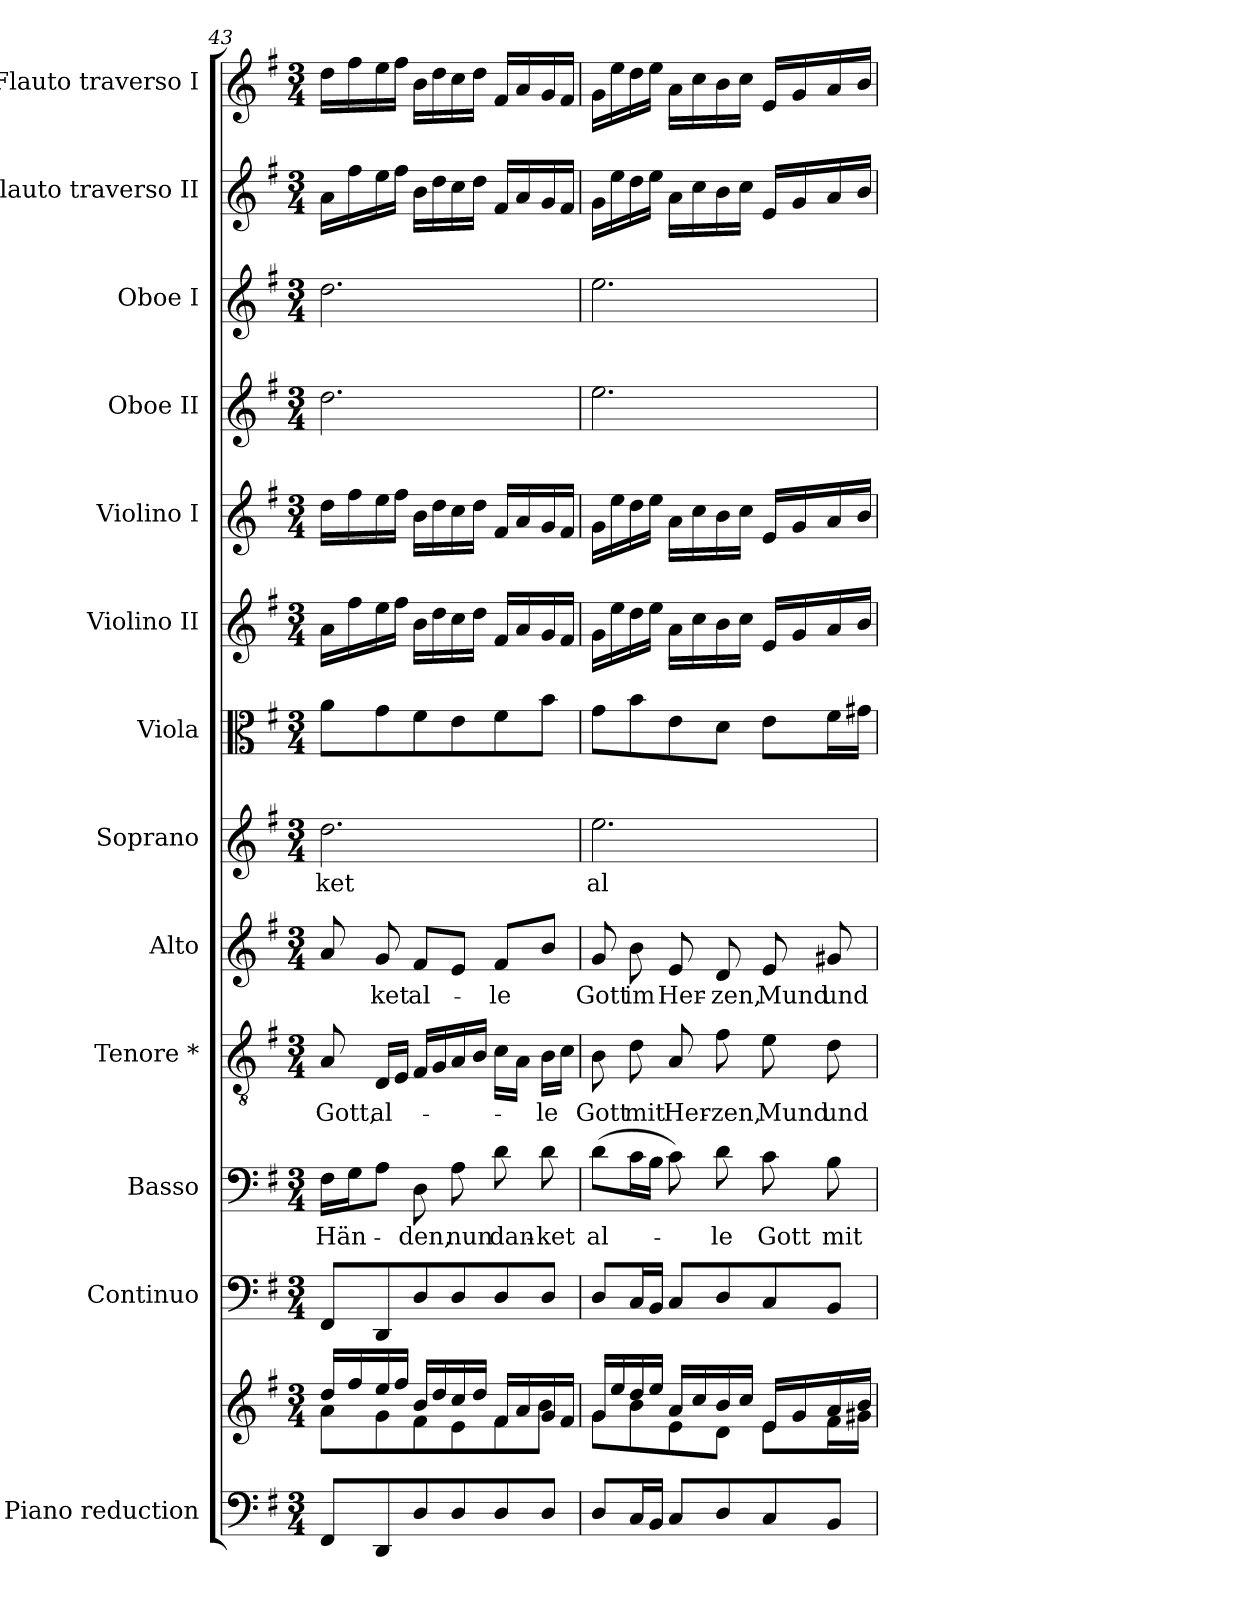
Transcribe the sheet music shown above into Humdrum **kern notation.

**kern	**kern	**kern	**kern	**text	**kern	**text	**kern	**text	**kern	**text	**kern	**kern	**kern	**kern	**kern	**kern	**kern
*part13	*part13	*part12	*part11	*part11	*part10	*part10	*part9	*part9	*part8	*part8	*part7	*part6	*part5	*part4	*part3	*part2	*part1
*staff14	*staff13	*staff12	*staff11	*staff11	*staff10	*staff10	*staff9	*staff9	*staff8	*staff8	*staff7	*staff6	*staff5	*staff4	*staff3	*staff2	*staff1
*I"Piano reduction	*	*I"Continuo	*I"Basso	*	*I"Tenore *	*	*I"Alto	*	*I"Soprano	*	*I"Viola	*I"Violino II	*I"Violino I	*I"Oboe II	*I"Oboe I	*I"Flauto traverso II	*I"Flauto traverso I
*I'Pno	*	*	*	*	*	*	*	*	*	*	*I'Vla	*I'Vln	*I'Vln	*I'Ob	*I'Ob	*	*
!!LO:PB:g=z
*clefF4	*clefG2	*clefF4	*clefF4	*	*clefGv2	*	*clefG2	*	*clefG2	*	*clefC3	*clefG2	*clefG2	*clefG2	*clefG2	*clefG2	*clefG2
*k[f#]	*k[f#]	*k[f#]	*k[f#]	*	*k[f#]	*	*k[f#]	*	*k[f#]	*	*k[f#]	*k[f#]	*k[f#]	*k[f#]	*k[f#]	*k[f#]	*k[f#]
*M3/4	*M3/4	*M3/4	*M3/4	*	*M3/4	*	*M3/4	*	*M3/4	*	*M3/4	*M3/4	*M3/4	*M3/4	*M3/4	*M3/4	*M3/4
=43	=43	=43	=43	=43	=43	=43	=43	=43	=43	=43	=43	=43	=43	=43	=43	=43	=43
*	*^	*	*	*	*	*	*	*	*	*	*	*	*	*	*	*	*
!	!	!	!	!	!LO:LY:b	!	!LO:LY:b	!	!	!	!LO:LY:b	!	!	!	!	!	!	!
8FF#/L	16dd/LL	8a\L	8FF#/L	16F#\LL	Hän-	8A/	Gott,	8a/	.	2.dd\	-ket	8a\L	16a\LL	16dd\LL	2.dd\	2.dd\	16a\LL	16dd\LL
.	16ff#/	.	.	16G\J	.	.	.	.	.	.	.	.	16ff#\	16ff#\	.	.	16ff#\	16ff#\
!	!	!	!	!	!	!	!LO:LY:b	!	!LO:LY:b	!	!	!	!	!	!	!	!	!
8DD/	16ee/	8g\	8DD/	8A\J	.	16D/LL	al-	8g/	-ket	.	.	8g\	16ee\	16ee\	.	.	16ee\	16ee\
.	16ff#/JJ	.	.	.	.	16E/JJ	.	.	.	.	.	.	16ff#\JJ	16ff#\JJ	.	.	16ff#\JJ	16ff#\JJ
!	!	!	!	!	!LO:LY:b	!	!	!	!LO:LY:b	!	!	!	!	!	!	!	!	!
8D/	16b/LL	8f#\	8D/	8D\	-den,	16F#/LL	.	8f#/L	al-	.	.	8f#\	16b\LL	16b\LL	.	.	16b\LL	16b\LL
.	16dd/	.	.	.	.	16G/	.	.	.	.	.	.	16dd\	16dd\	.	.	16dd\	16dd\
!	!	!	!	!	!LO:LY:b	!	!	!	!	!	!	!	!	!	!	!	!	!
8D/	16cc/	8e\	8D/	8A\	nun	16A/	.	8e/J	.	.	.	8e\	16cc\	16cc\	.	.	16cc\	16cc\
.	16dd/JJ	.	.	.	.	16B/JJ	.	.	.	.	.	.	16dd\JJ	16dd\JJ	.	.	16dd\JJ	16dd\JJ
!	!	!	!	!	!LO:LY:b	!	!	!	!LO:LY:b	!	!	!	!	!	!	!	!	!
8D/	16f#/LL	8f#\	8D/	8d\	dan-	16c\LL	.	8f#/L	-le	.	.	8f#\	16f#/LL	16f#/LL	.	.	16f#/LL	16f#/LL
.	16a/	.	.	.	.	16A\JJ	.	.	.	.	.	.	16a/	16a/	.	.	16a/	16a/
!	!	!	!	!	!LO:LY:b	!	!LO:LY:b	!	!	!	!	!	!	!	!	!	!	!
8D/J	16g/	8b\J	8D/J	8d\	-ket	16B\LL	-le	8b/J	.	.	.	8b\J	16g/	16g/	.	.	16g/	16g/
.	16f#/JJ	.	.	.	.	16c\JJ	.	.	.	.	.	.	16f#/JJ	16f#/JJ	.	.	16f#/JJ	16f#/JJ
=44	=44	=44	=44	=44	=44	=44	=44	=44	=44	=44	=44	=44	=44	=44	=44	=44	=44	=44
!	!	!	!	!	!LO:LY:b	!	!LO:LY:b	!	!LO:LY:b	!	!LO:LY:b	!	!	!	!	!	!	!
8D/L	16g/LL	8g\L	8D/L	(>8d\L	al-	8B\	Gott	8g/	Gott	2.ee\	al-	8g\L	16g\LL	16g\LL	2.ee\	2.ee\	16g\LL	16g\LL
.	16ee/	.	.	.	.	.	.	.	.	.	.	.	16ee\	16ee\	.	.	16ee\	16ee\
!	!	!	!	!	!	!	!LO:LY:b	!	!LO:LY:b	!	!	!	!	!	!	!	!	!
16C/L	16dd/	8b\	16C/L	16c\L	.	8d\	mit	8b\	im	.	.	8b\	16dd\	16dd\	.	.	16dd\	16dd\
16BB/JJ	16ee/JJ	.	16BB/JJ	16B\JJ	.	.	.	.	.	.	.	.	16ee\JJ	16ee\JJ	.	.	16ee\JJ	16ee\JJ
!	!	!	!	!	!	!	!LO:LY:b	!	!LO:LY:b	!	!	!	!	!	!	!	!	!
8C/L	16a/LL	8e\	8C/L	8c\)	.	8A/	Her-	8e/	Her-	.	.	8e\	16a\LL	16a\LL	.	.	16a\LL	16a\LL
.	16cc/	.	.	.	.	.	.	.	.	.	.	.	16cc\	16cc\	.	.	16cc\	16cc\
!	!	!	!	!	!LO:LY:b	!	!LO:LY:b	!	!LO:LY:b	!	!	!	!	!	!	!	!	!
8D/	16b/	8d\J	8D/	8d\	-le	8f#\	-zen,	8d/	-zen,	.	.	8d\J	16b\	16b\	.	.	16b\	16b\
.	16cc/JJ	.	.	.	.	.	.	.	.	.	.	.	16cc\JJ	16cc\JJ	.	.	16cc\JJ	16cc\JJ
!	!	!	!	!	!LO:LY:b	!	!LO:LY:b	!	!LO:LY:b	!	!	!	!	!	!	!	!	!
8C/	16e/LL	8e\L	8C/	8c\	Gott	8e\	Mund	8e/	Mund	.	.	8e\L	16e/LL	16e/LL	.	.	16e/LL	16e/LL
.	16g/	.	.	.	.	.	.	.	.	.	.	.	16g/	16g/	.	.	16g/	16g/
!	!	!	!	!	!LO:LY:b	!	!LO:LY:b	!	!LO:LY:b	!	!	!	!	!	!	!	!	!
8BB/J	16a/	16f#\L	8BB/J	8B\	mit	8d\	und	8g#X/	und	.	.	16f#\L	16a/	16a/	.	.	16a/	16a/
.	16b/JJ	16g#X\JJ	.	.	.	.	.	.	.	.	.	16g#X\JJ	16b/JJ	16b/JJ	.	.	16b/JJ	16b/JJ
*	*v	*v	*	*	*	*	*	*	*	*	*	*	*	*	*	*	*	*
=	=	=	=	=	=	=	=	=	=	=	=	=	=	=	=	=	=
*-	*-	*-	*-	*-	*-	*-	*-	*-	*-	*-	*-	*-	*-	*-	*-	*-	*-
